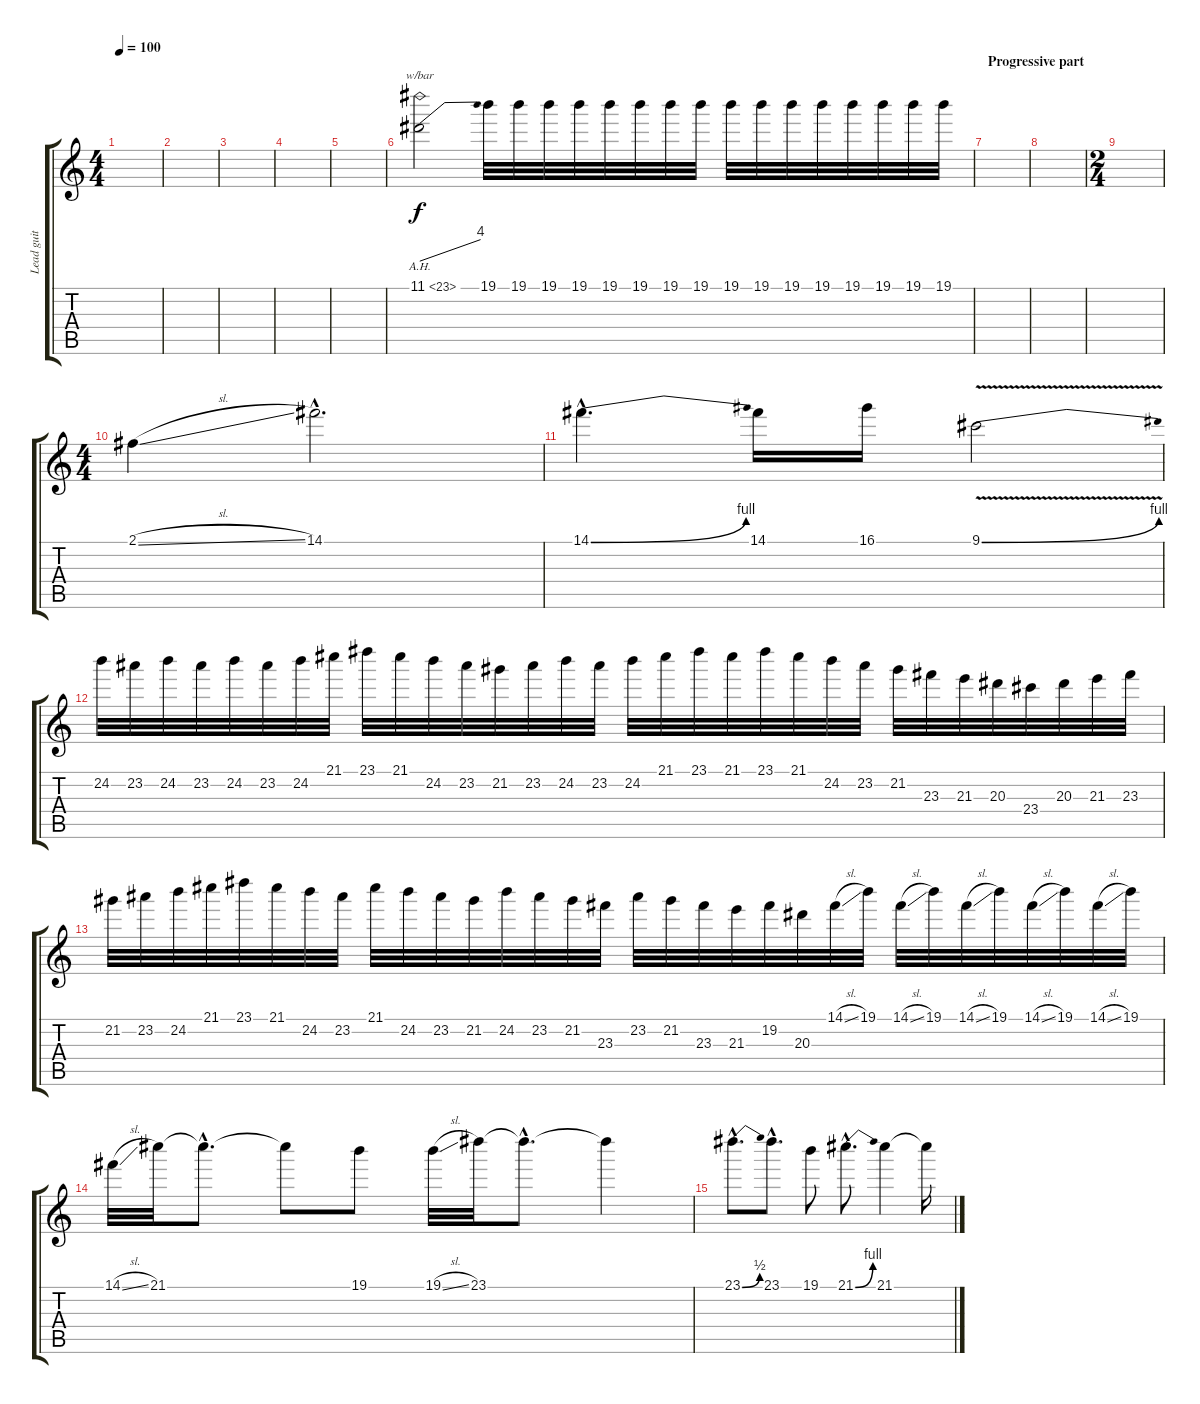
\track ("Lead guit 1" "Lead guit ") {instrument overdrivenguitar}
\staff {score tabs}
\tuning (E4 B3 G3 D3 A2 E2) {hide}
\ts (4 4)
\tempo 100
\clef g2
\ks c
|
|
|
|
|
11.1{ah 12}.2{tbe (dive default 0 0 60 16)} 19.1.32 19.1.32 19.1.32 19.1.32 19.1.32 19.1.32 19.1.32 19.1.32 19.1.32 19.1.32 19.1.32 19.1.32 19.1.32 19.1.32 19.1.32 19.1.32 |
\section ("" "Progressive part")
|
|
\ts (2 4)
|
\ts (4 4)
2.1{sl}.4 14.1{hac}.2{d} |
14.1{be (bend 0 0 60 4) hac}.4{d} 14.1.16 16.1.16 9.1{be (bend 0 0 60 4) v}.2 |
24.2.32 23.2.32 24.2.32 23.2.32 24.2.32 23.2.32 24.2.32 21.1.32 23.1.32 21.1.32 24.2.32 23.2.32 21.2.32 23.2.32 24.2.32 23.2.32 24.2.32 21.1.32 23.1.32 21.1.32 23.1.32 21.1.32 24.2.32 23.2.32 21.2.32 23.3.32 21.3.32 20.3.32 23.4.32 20.3.32 21.3.32 23.3.32 |
21.2.32 23.2.32 24.2.32 21.1.32 23.1.32 21.1.32 24.2.32 23.2.32 21.1.32 24.2.32 23.2.32 21.2.32 24.2.32 23.2.32 21.2.32 23.3.32 23.2.32 21.2.32 23.3.32 21.3.32 19.2.32 20.3.32 14.1{sl}.32 19.1.32 14.1{sl}.32 19.1.32 14.1{sl}.32 19.1.32 14.1{sl}.32 19.1.32 14.1{sl}.32 19.1.32 |
14.1{sl}.32 21.1.32 21.1{hac t}.8{d} 21.1{t}.8 19.1.8 19.1{sl}.32 23.1.32 23.1{hac t}.8{d} 23.1{t}.4 |
23.1{be (bend 0 0 60 2) hac}.8{d} 23.1{hac}.8{d} 19.1.8 21.1{be (bend 0 0 60 4) hac}.8{d} 21.1.4 21.1{t}.16
